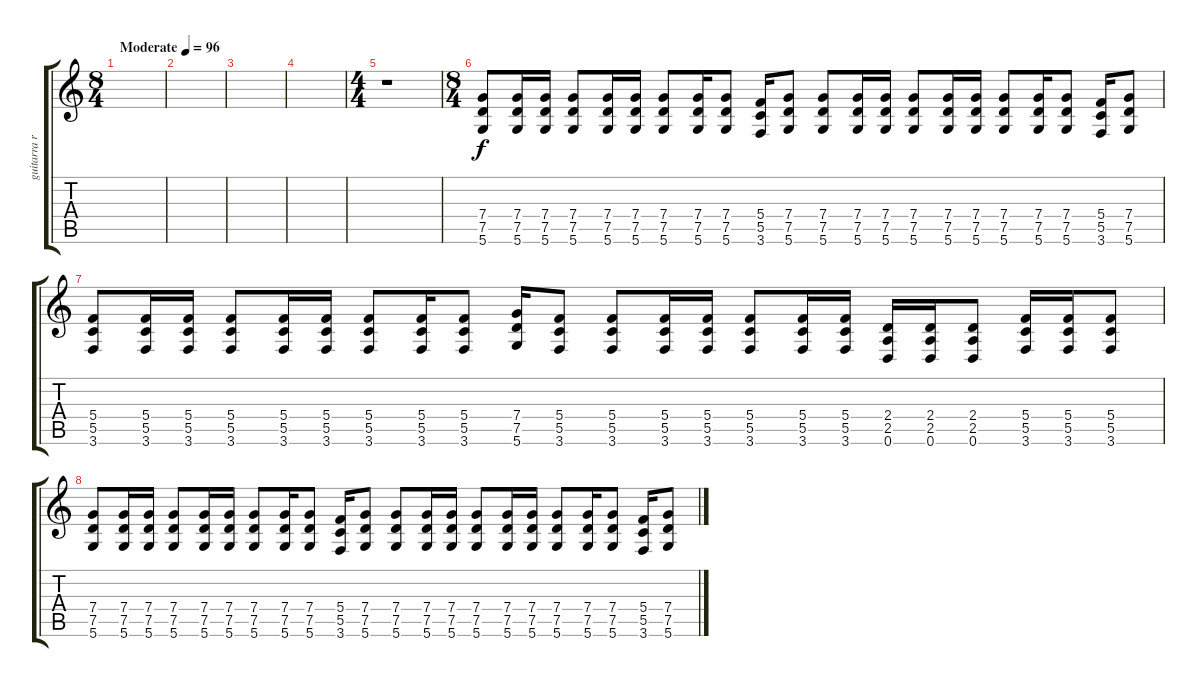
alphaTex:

\track ("guitarra ritmica" "guitarra r") {instrument distortionguitar}
\staff {score tabs}
\tuning (D4 A3 F3 C3 G2 D2) {hide}
\ts (8 4)
\tempo (96 "Moderate")
\clef g2
\ks c
|
|
|
|
\ts (4 4)
r.1 |
\ts (8 4)
(7.4 7.5 5.6).8 (7.4 7.5 5.6).16 (7.4 7.5 5.6).16 (7.4 7.5 5.6).8 (7.4 7.5 5.6).16 (7.4 7.5 5.6).16 (7.4 7.5 5.6).8 (7.4 7.5 5.6).16 (7.4 7.5 5.6).8 (5.4 5.5 3.6).16 (7.4 7.5 5.6).8 (7.4 7.5 5.6).8 (7.4 7.5 5.6).16 (7.4 7.5 5.6).16 (7.4 7.5 5.6).8 (7.4 7.5 5.6).16 (7.4 7.5 5.6).16 (7.4 7.5 5.6).8 (7.4 7.5 5.6).16 (7.4 7.5 5.6).8 (5.4 5.5 3.6).16 (7.4 7.5 5.6).8 |
(5.4 5.5 3.6).8{dy f} (5.4 5.5 3.6).16 (5.4 5.5 3.6).16 (5.4 5.5 3.6).8 (5.4 5.5 3.6).16 (5.4 5.5 3.6).16 (5.4 5.5 3.6).8 (5.4 5.5 3.6).16 (5.4 5.5 3.6).8 (7.4 7.5 5.6).16 (5.4 5.5 3.6).8 (5.4 5.5 3.6).8 (5.4 5.5 3.6).16 (5.4 5.5 3.6).16 (5.4 5.5 3.6).8 (5.4 5.5 3.6).16 (5.4 5.5 3.6).16 (2.4 2.5 0.6).16 (2.4 2.5 0.6).16 (2.4 2.5 0.6).8 (5.4 5.5 3.6).16 (5.4 5.5 3.6).16 (5.4 5.5 3.6).8 |
(7.4 7.5 5.6).8 (7.4 7.5 5.6).16 (7.4 7.5 5.6).16 (7.4 7.5 5.6).8 (7.4 7.5 5.6).16 (7.4 7.5 5.6).16 (7.4 7.5 5.6).8 (7.4 7.5 5.6).16 (7.4 7.5 5.6).8 (5.4 5.5 3.6).16 (7.4 7.5 5.6).8 (7.4 7.5 5.6).8 (7.4 7.5 5.6).16 (7.4 7.5 5.6).16 (7.4 7.5 5.6).8 (7.4 7.5 5.6).16 (7.4 7.5 5.6).16 (7.4 7.5 5.6).8 (7.4 7.5 5.6).16 (7.4 7.5 5.6).8 (5.4 5.5 3.6).16 (7.4 7.5 5.6).8
